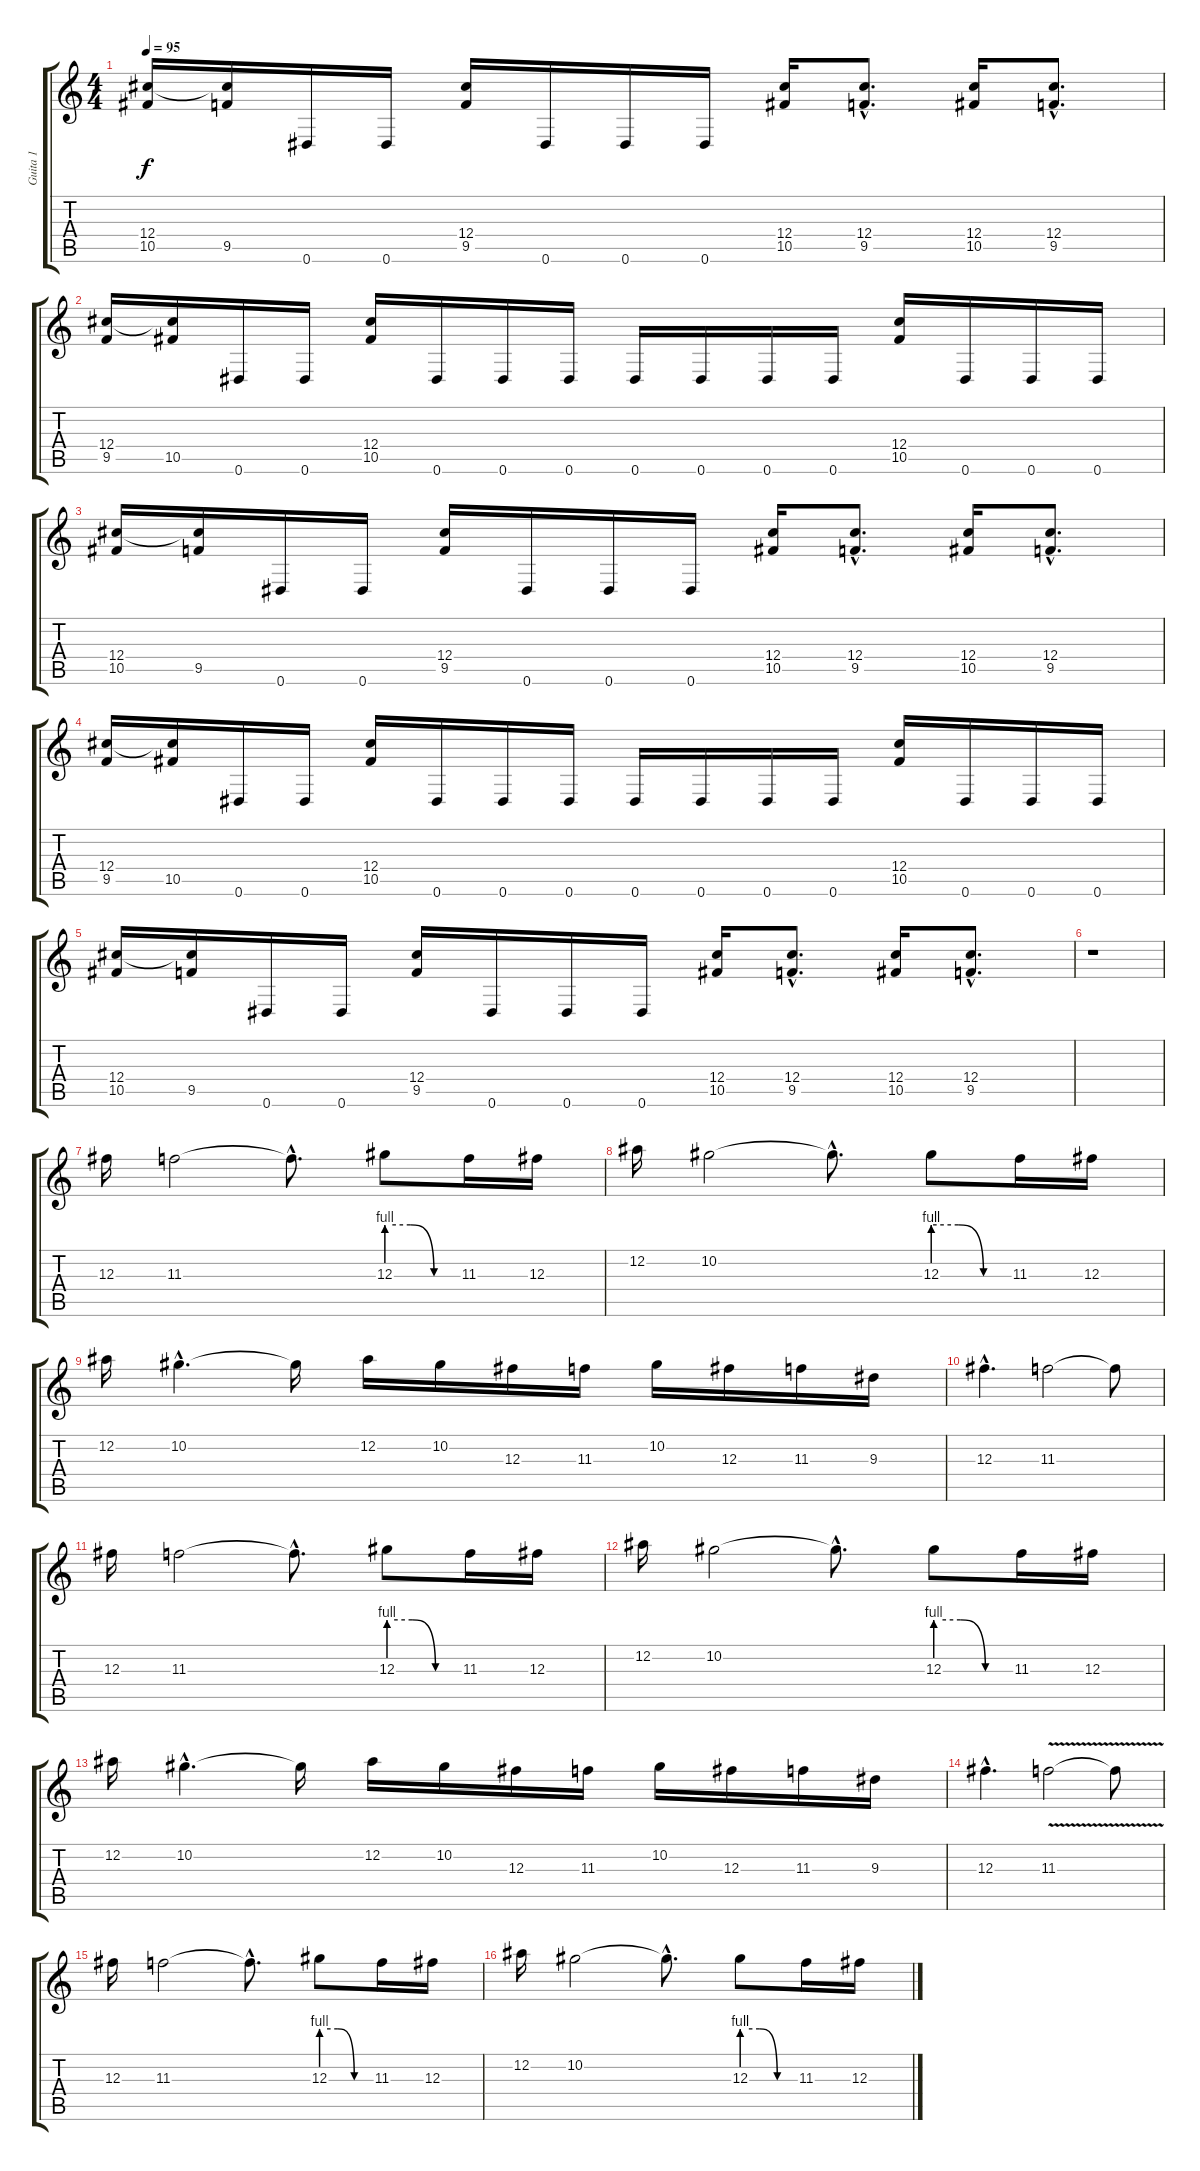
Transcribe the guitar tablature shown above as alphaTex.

\track ("Guita 1" "Guita 1") {instrument distortionguitar}
\staff {score tabs}
\tuning (Eb4 Bb3 Gb3 Db3 Ab2 Eb2) {hide}
\ts (4 4)
\tempo 95
\clef g2
\ks c
(12.4 10.5).16{dy f} (12.4{t} 9.5).16 0.6.16 0.6.16 (12.4 9.5).16 0.6.16 0.6.16 0.6.16 (12.4 10.5).16 (12.4{hac} 9.5{hac}).8{d} (12.4 10.5).16 (12.4{hac} 9.5{hac}).8{d} |
(12.4 9.5).16 (12.4{t} 10.5).16 0.6.16 0.6.16 (12.4 10.5).16 0.6.16 0.6.16 0.6.16 0.6.16 0.6.16 0.6.16 0.6.16 (12.4 10.5).16 0.6.16 0.6.16 0.6.16 |
(12.4 10.5).16 (12.4{t} 9.5).16 0.6.16 0.6.16 (12.4 9.5).16 0.6.16 0.6.16 0.6.16 (12.4 10.5).16 (12.4{hac} 9.5{hac}).8{d} (12.4 10.5).16 (12.4{hac} 9.5{hac}).8{d} |
(12.4 9.5).16 (12.4{t} 10.5).16 0.6.16 0.6.16 (12.4 10.5).16 0.6.16 0.6.16 0.6.16 0.6.16 0.6.16 0.6.16 0.6.16 (12.4 10.5).16 0.6.16 0.6.16 0.6.16 |
(12.4 10.5).16 (12.4{t} 9.5).16 0.6.16 0.6.16 (12.4 9.5).16 0.6.16 0.6.16 0.6.16 (12.4 10.5).16 (12.4{hac} 9.5{hac}).8{d} (12.4 10.5).16 (12.4{hac} 9.5{hac}).8{d} |
r.1 |
12.3.16 11.3.2 11.3{hac t}.8{d} 12.3{be (custom 0 4 20 4 40 0 60 0)}.8 11.3.16 12.3.16 |
12.2.16 10.2.2 10.2{hac t}.8{d} 12.3{be (custom 0 4 20 4 40 0 60 0)}.8 11.3.16 12.3.16 |
12.2.16 10.2{hac}.4{d} 10.2{t}.16 12.2.16 10.2.16 12.3.16 11.3.16 10.2.16 12.3.16 11.3.16 9.3.16 |
12.3{hac}.4{d} 11.3.2 11.3{t}.8 |
12.3.16 11.3.2 11.3{hac t}.8{d} 12.3{be (custom 0 4 20 4 40 0 60 0)}.8 11.3.16 12.3.16 |
12.2.16 10.2.2 10.2{hac t}.8{d} 12.3{be (custom 0 4 20 4 40 0 60 0)}.8 11.3.16 12.3.16 |
12.2.16 10.2{hac}.4{d} 10.2{t}.16 12.2.16 10.2.16 12.3.16 11.3.16 10.2.16 12.3.16 11.3.16 9.3.16 |
12.3{hac}.4{d} 11.3{v}.2 11.3{t}.8 |
12.3.16 11.3.2 11.3{hac t}.8{d} 12.3{be (custom 0 4 20 4 40 0 60 0)}.8 11.3.16 12.3.16 |
12.2.16 10.2.2 10.2{hac t}.8{d} 12.3{be (custom 0 4 20 4 40 0 60 0)}.8 11.3.16 12.3.16
